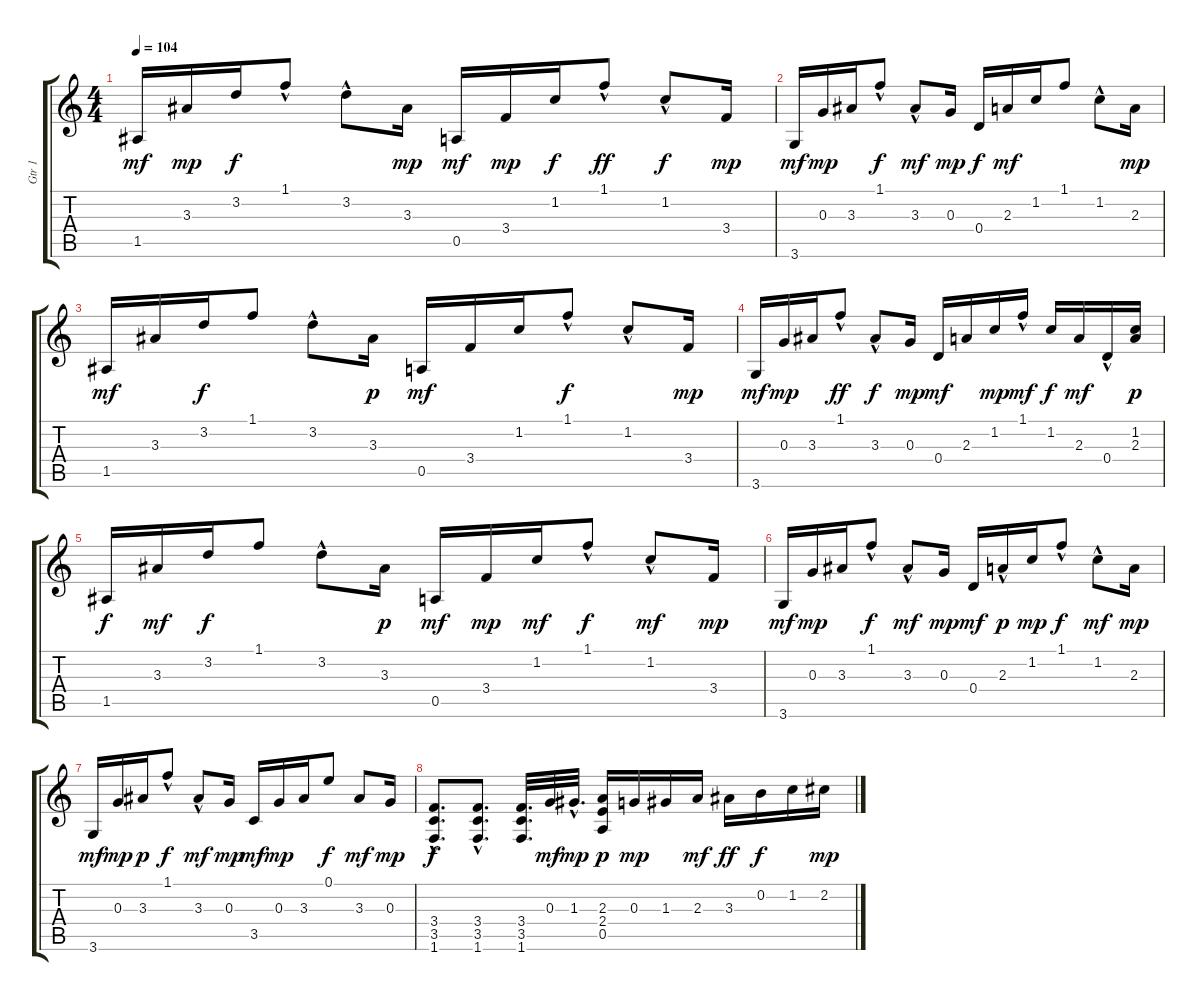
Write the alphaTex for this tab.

\track ("Gtr 1" "Gtr 1") {instrument acousticguitarsteel}
\staff {score tabs}
\tuning (E4 B3 G3 D3 A2 E2) {hide}
\ts (4 4)
\tempo 104
\clef g2
\ks c
1.5.16{dy mf} 3.3.16{dy mp} 3.2.16{dy f} 1.1{hac}.8 3.2{hac}.8 3.3.16{dy mp} 0.5.16{dy mf} 3.4.16{dy mp} 1.2.16{dy f} 1.1{hac}.8{dy ff} 1.2{hac}.8{dy f} 3.4.16{dy mp} |
3.6.16{dy mf} 0.3.16{dy mp} 3.3.16 1.1{hac}.8{dy f} 3.3{hac}.8{dy mf} 0.3.16{dy mp} 0.4.16{dy f} 2.3.16{dy mf} 1.2.16 1.1.8 1.2{hac}.8 2.3.16{dy mp} |
1.5.16{dy mf} 3.3.16 3.2.16{dy f} 1.1.8 3.2{hac}.8 3.3.16{dy p} 0.5.16{dy mf} 3.4.16 1.2.16 1.1{hac}.8{dy f} 1.2{hac}.8 3.4.16{dy mp} |
3.6.16{dy mf} 0.3.16{dy mp} 3.3.16 1.1{hac}.8{dy ff} 3.3{hac}.8{dy f} 0.3.16{dy mp} 0.4.16{dy mf} 2.3.16 1.2.16{dy mp} 1.1{hac}.16{dy mf} 1.2.16{dy f} 2.3.16{dy mf} 0.4{hac}.16 (1.2 2.3).16{dy p} |
1.5.16{dy f} 3.3.16{dy mf} 3.2.16{dy f} 1.1.8 3.2{hac}.8 3.3.16{dy p} 0.5.16{dy mf} 3.4.16{dy mp} 1.2.16{dy mf} 1.1{hac}.8{dy f} 1.2{hac}.8{dy mf} 3.4.16{dy mp} |
3.6.16{dy mf} 0.3.16{dy mp} 3.3.16 1.1{hac}.8{dy f} 3.3{hac}.8{dy mf} 0.3.16{dy mp} 0.4.16{dy mf} 2.3{hac}.16{dy p} 1.2.16{dy mp} 1.1{hac}.8{dy f} 1.2{hac}.8{dy mf} 2.3.16{dy mp} |
3.6.16{dy mf} 0.3.16{dy mp} 3.3.16{dy p} 1.1{hac}.8{dy f} 3.3{hac}.8{dy mf} 0.3.16{dy mp} 3.5.16{dy mf} 0.3.16{dy mp} 3.3.16 0.1.8{dy f} 3.3.8{dy mf} 0.3.16{dy mp} |
(3.4{hac} 3.5{hac} 1.6{hac}).8{d dy f} (3.4 3.5{hac} 1.6{hac}).8{d} (3.4 3.5 1.6).32{d} 0.3.32{dy mf} 1.3{hac}.32{d dy mp} (2.3 2.4 0.5).16{dy p} 0.3.16{dy mp} 1.3.16 2.3.16{dy mf} 3.3.16{dy ff} 0.2.16{dy f} 1.2.16 2.2.16{dy mp}
